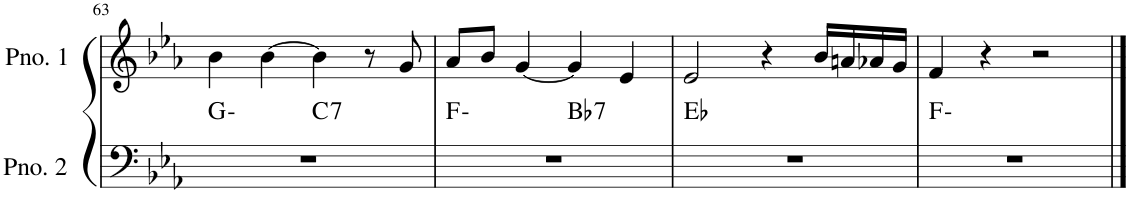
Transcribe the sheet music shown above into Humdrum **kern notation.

**kern	**harte	**kern
*part2	*part2	*part1
*staff2	*	*staff1
*I"ピアノ 2	*	*I"ピアノ 1
!!LO:PB:g=z
*clefF4	*	*clefG2
*k[b-e-a-]	*	*k[b-e-a-]
*M4/4	*	*M4/4
=63	=63	=63
*^	*	*
1r	2ryy	G:min	4b-\
.	.	.	[4b-\
!	!	!LO:H:kt=7	!
.	2ryy	C:7	4b-\]
.	.	.	8r
.	.	.	8g/
=64	=64	=64	=64
1r	2ryy	F:min	8a-/L
.	.	.	8b-/J
.	.	.	[4g/
!	!	!LO:H:kt=7	!
.	2ryy	Bb:7	4g/]
.	.	.	4e-/
*v	*v	*	*
=65	=65	=65
1r	Eb:maj	2e-/
.	.	4r
.	.	16b-/LL
.	.	16an/
.	.	16a-X/
.	.	16g/JJ
=66	=66	=66
1r	F:min	4f/
.	.	4r
.	.	2r
==	==	==
*-	*-	*-
